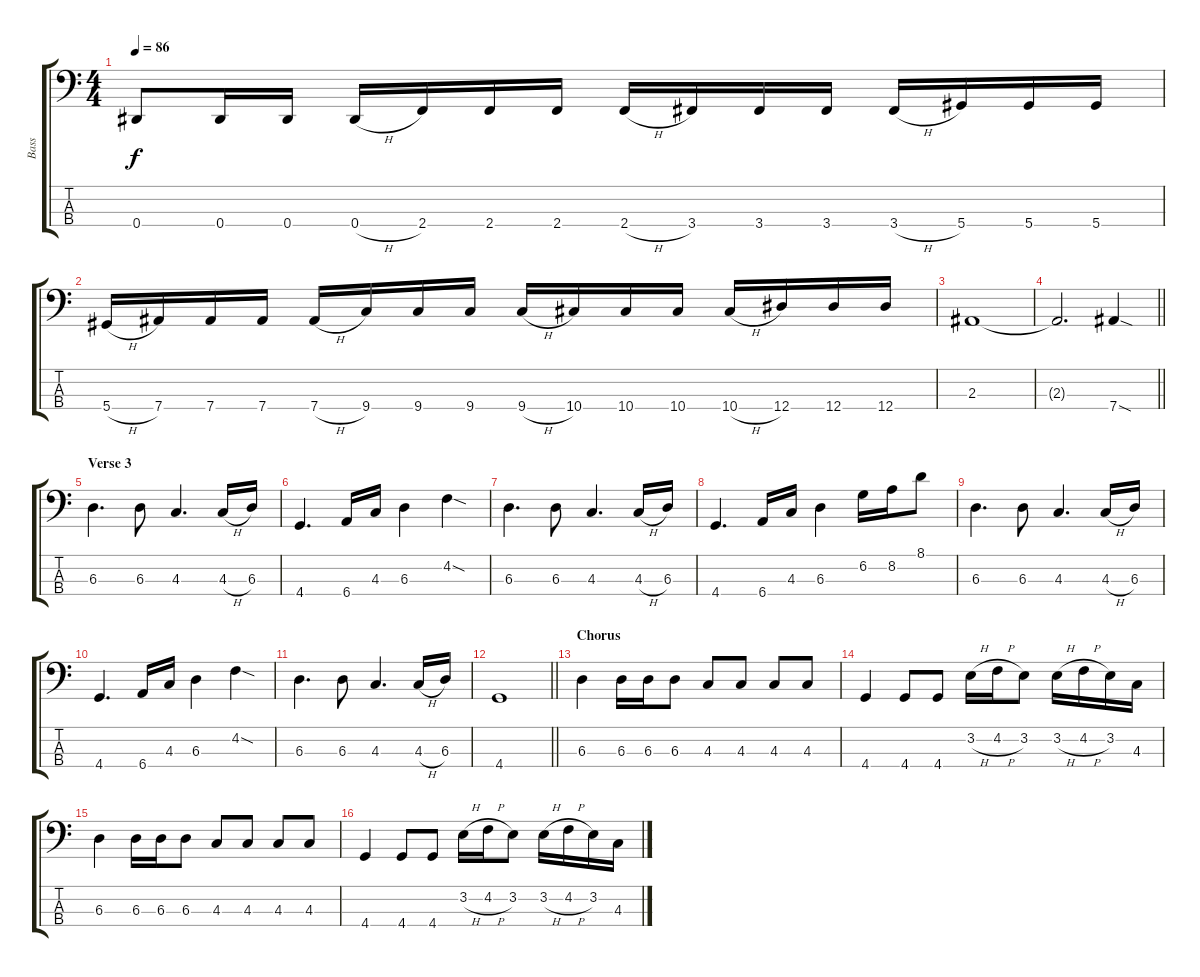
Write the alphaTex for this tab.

\track ("Bass" "Bass") {instrument electricbassfinger}
\staff {score tabs}
\tuning (Gb2 Db2 Ab1 Eb1) {hide}
\ts (4 4)
\tempo 86
\clef f4
\ks c
0.4.8{dy f} 0.4.16 0.4.16 0.4{h}.16 2.4.16 2.4.16 2.4.16 2.4{h}.16 3.4.16 3.4.16 3.4.16 3.4{h}.16 5.4.16 5.4.16 5.4.16 |
5.4{h}.16 7.4.16 7.4.16 7.4.16 7.4{h}.16 9.4.16 9.4.16 9.4.16 9.4{h}.16 10.4.16 10.4.16 10.4.16 10.4{h}.16 12.4.16 12.4.16 12.4.16 |
2.3.1 |
\barLineRight lightlight
2.3{t}.2{d} 7.4{sod}.4 |
\section ("" "Verse 3")
6.3.4{d} 6.3.8 4.3.4{d} 4.3{h}.16 6.3.16 |
4.4.4{d} 6.4.16 4.3.16 6.3.4 4.2{sod}.4 |
6.3.4{d} 6.3.8 4.3.4{d} 4.3{h}.16 6.3.16 |
4.4.4{d} 6.4.16 4.3.16 6.3.4 6.2.16 8.2.16 8.1.8 |
6.3.4{d} 6.3.8 4.3.4{d} 4.3{h}.16 6.3.16 |
4.4.4{d} 6.4.16 4.3.16 6.3.4 4.2{sod}.4 |
6.3.4{d} 6.3.8 4.3.4{d} 4.3{h}.16 6.3.16 |
\barLineRight lightlight
4.4.1 |
\section ("" "Chorus")
6.3.4 6.3.16 6.3.16 6.3.8 4.3.8 4.3.8 4.3.8 4.3.8 |
4.4.4 4.4.8 4.4.8 3.2{h}.16 4.2{h}.16 3.2.8 3.2{h}.16 4.2{h}.16 3.2.16 4.3.16 |
6.3.4 6.3.16 6.3.16 6.3.8 4.3.8 4.3.8 4.3.8 4.3.8 |
4.4.4 4.4.8 4.4.8 3.2{h}.16 4.2{h}.16 3.2.8 3.2{h}.16 4.2{h}.16 3.2.16 4.3.16
